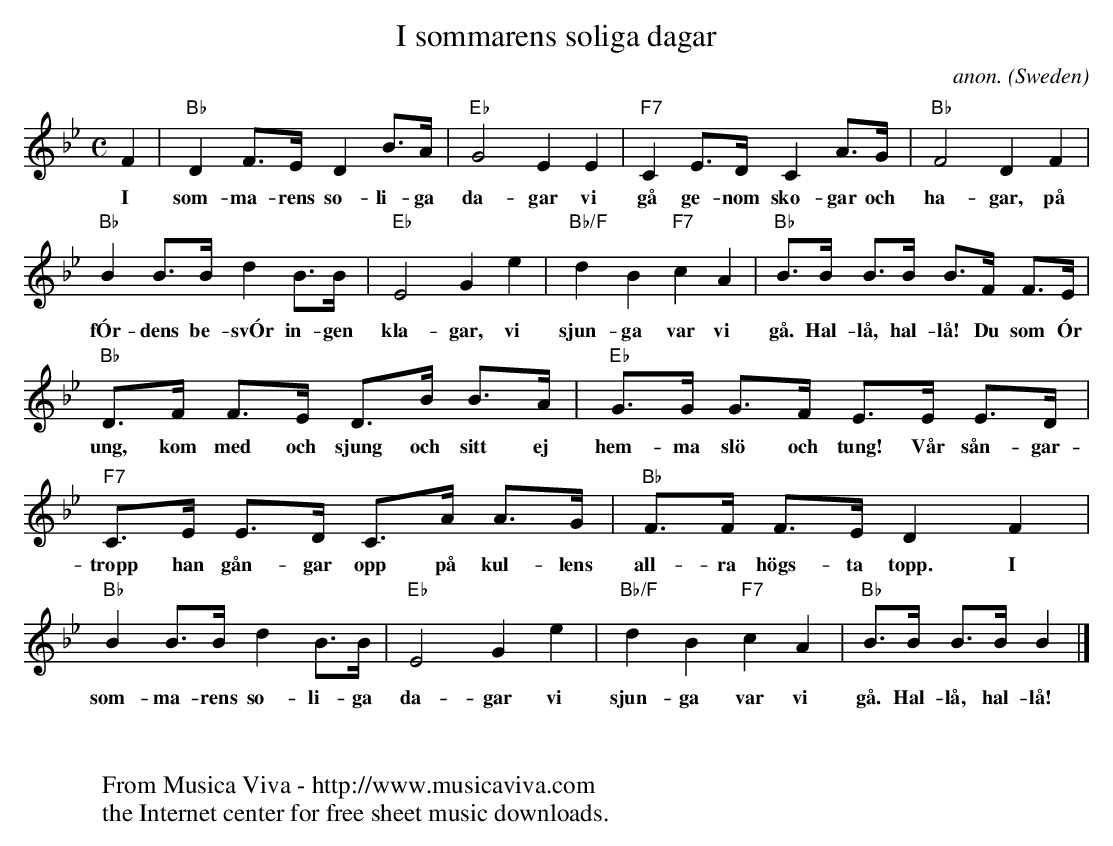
X:1
T:I sommarens soliga dagar
C:anon.
O:Sweden
M:C
L:1/8
K:Bb
F2|"Bb"D2F>ED2B>A|"Eb"G4E2E2|"F7"C2E>DC2A>G|"Bb"F4D2F2|
w:I som-ma-rens so-li-ga da-gar vi g\aa ge-nom sko-gar och ha-gar, p\aa
"Bb"B2B>Bd2B>B|"Eb"E4G2e2|"Bb/F"d2B2"F7"c2A2|"Bb"B>B B>B B>F F>E|
w:fÓr-dens be-svÓr in-gen kla-gar, vi sjun-ga var vi g\aa. Hal-l\aa, hal-l\aa! Du som Ór
"Bb"D>F F>E D>B B>A|"Eb"G>G G>F E>E E>D|"F7"C>E E>D C>A A>G|"Bb"F>F F>ED2F2|
w:ung, kom med och sjung och sitt ej hem-ma sl\"o och tung! V\aar s\aan-gar-tropp han g\aan-gar opp p\aa kul-lens all-ra h\"ogs-ta topp. I
"Bb"B2B>Bd2B>B|"Eb"E4G2e2|"Bb/F"d2B2"F7"c2A2|"Bb"B>B B>B B2|]
w:som-ma-rens so-li-ga da-gar vi sjun-ga var vi g\aa. Hal-l\aa, hal-l\aa!
W:
W:
W:  From Musica Viva - http://www.musicaviva.com
W:  the Internet center for free sheet music downloads.
